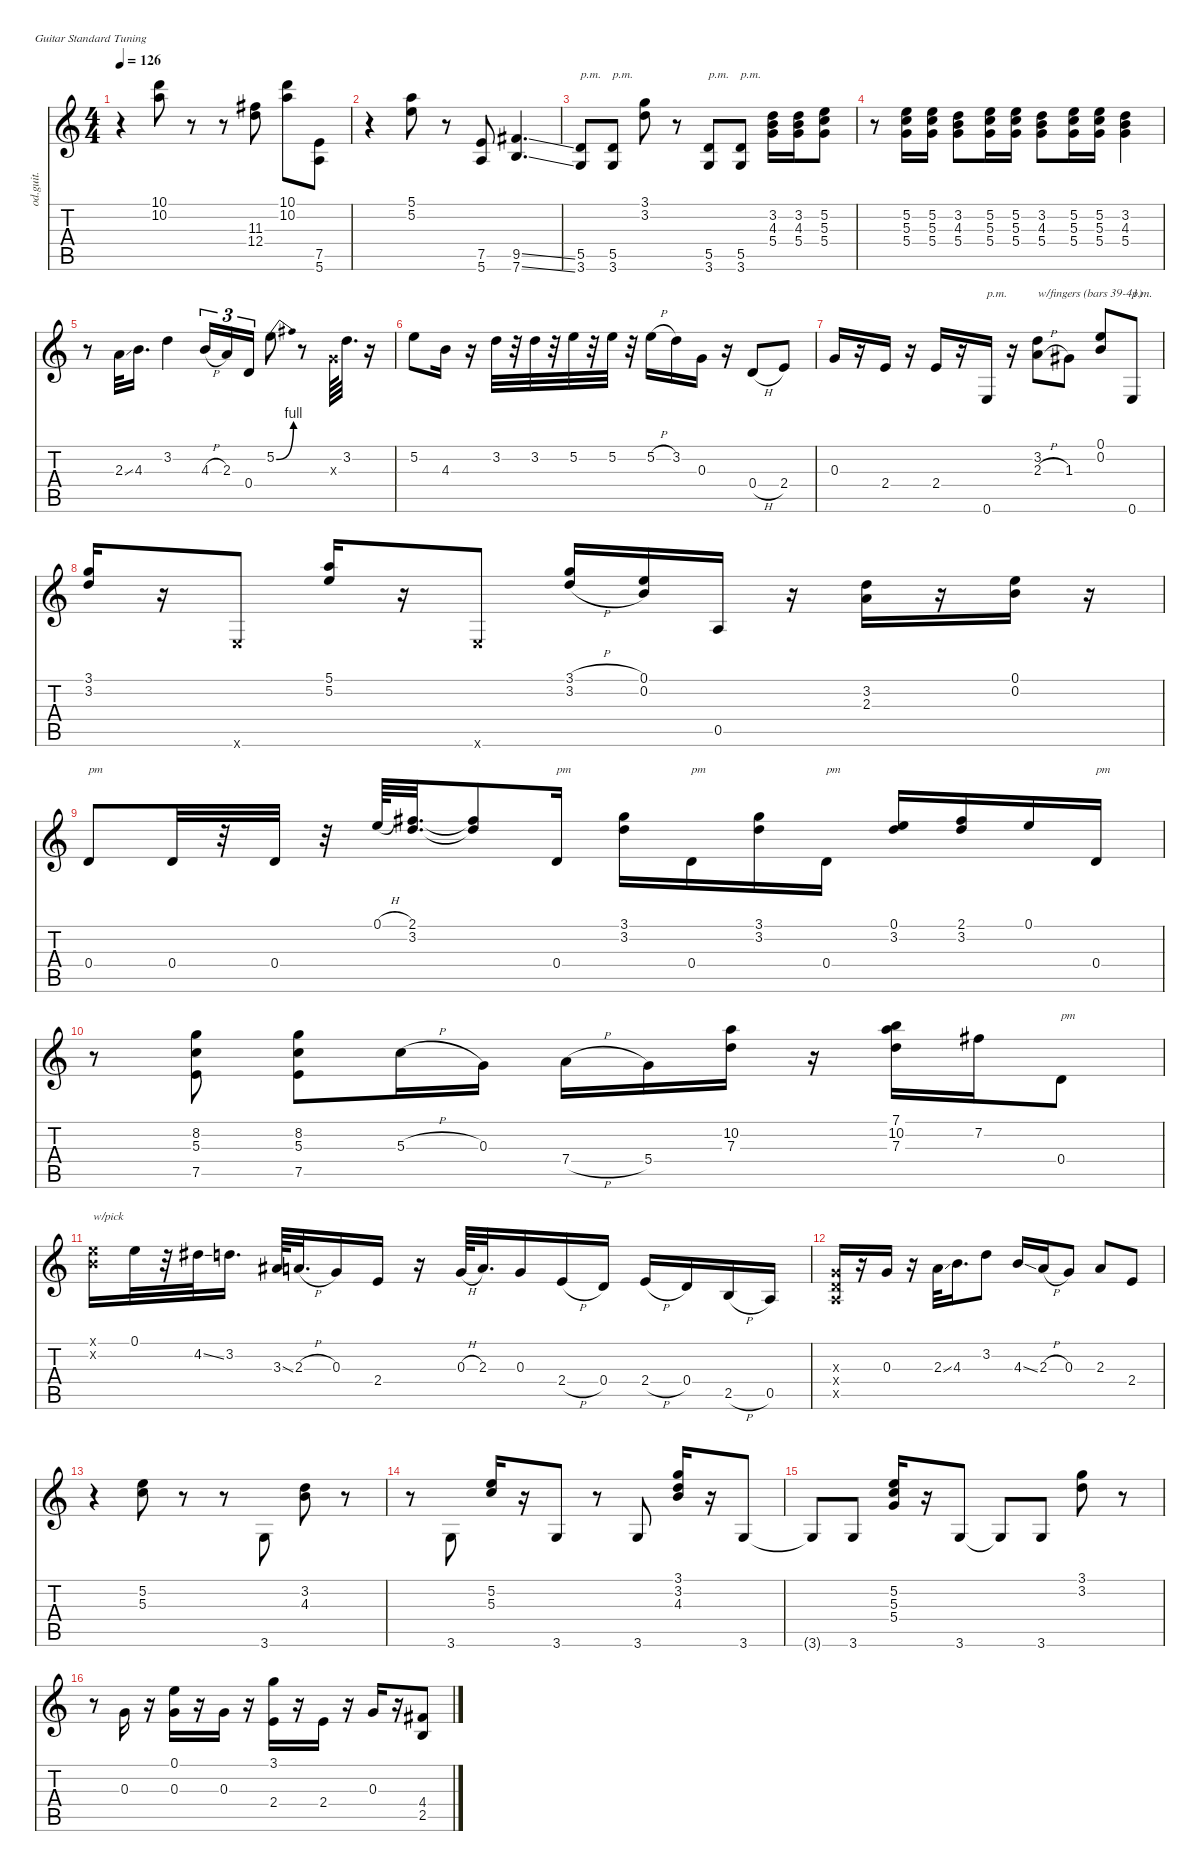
\defaultSystemsLayout 4
\hideDynamics
\bracketExtendMode nobrackets
\otherSystemsTrackNameOrientation horizontal
\track ("Jeff Baxter (Overdr. Gtr)" "od.guit.") {instrument overdrivenguitar}
\staff {score tabs}
\tuning (E4 B3 G3 D3 A2 E2)
\ts (4 4)
\tempo 126
\clef g2
\ks c
r.4{dy f beam Down} (10.1 10.2).8{beam Down} r.8{beam Down} r.8{beam Down} (11.3{acc #} 12.4).8{beam Down} (10.1 10.2).8{beam Down} (7.5 5.6).8{beam Down} |
r.4{beam Down} (5.1 5.2).8{beam Down} r.8{beam Down} (7.5 5.6).8{beam Up} (9.5{ss acc #} 7.6{ss}).4{d beam Up} |
(5.5 3.6).8{txt "p.m." beam Up} (5.5 3.6).8{txt "p.m." beam Up} (3.1 3.2).8{beam Down} r.8{beam Down} (5.5 3.6).8{txt "p.m." beam Up} (5.5 3.6).8{txt "p.m." beam Up} (3.2 4.3 5.4).16{beam Down} (3.2 4.3 5.4).16{beam Down} (5.2 5.3 5.4).8{beam Down} |
r.8{beam Down} (5.2 5.3 5.4).16{beam Down} (5.2 5.3 5.4).16{beam Down} (3.2 4.3 5.4).8{beam Down} (5.2 5.3 5.4).16{beam Down} (5.2 5.3 5.4).16{beam Down} (3.2 4.3 5.4).8{beam Down} (5.2 5.3 5.4).16{beam Down} (5.2 5.3 5.4).16{beam Down} (3.2 4.3 5.4).4{beam Down} |
r.8{beam Down} 2.3{ss}.32{beam Up} 4.3.16{d beam Up} 3.2.4{beam Down} 4.3{h}.16{tu (3 2) beam Up} 2.3.16{tu (3 2) beam Up} 0.4.16{tu (3 2) beam Up} 5.2{be (bend 0 0 30 4)}.8{beam Down} r.8{beam Down} 0.3{x}.64{beam Down} 3.2.32{d beam Down} r.16{beam Down} |
5.2.8{beam Down} 4.3.16{beam Down} r.16{beam Down} 3.2.32{beam Down} r.32{beam Down} 3.2.32{beam Down} r.32{beam Down} 5.2.32{beam Down} r.32{beam Down} 5.2.32{beam Down} r.32{beam Down} 5.2{h}.16{beam Down} 3.2.16{beam Down} 0.3.16{beam Down} r.16{beam Down} 0.4{h}.8{beam Up} 2.4.8{beam Up} |
0.3.16{beam Up} r.16{beam Up} 2.4.16{beam Up} r.16{beam Up} 2.4.16{beam Up} r.16{beam Up} 0.6.16{txt "p.m." beam Up} r.16{beam Up} (3.2 2.3{h}).8{txt "w/fingers (bars 39-41)" beam Down} 1.3{acc #}.8{beam Down} (0.1 0.2).8{beam Up} 0.6.8{txt "p.m." beam Up} |
(3.1 3.2).16{beam Up} r.16{beam Up} 0.6{x}.8{beam Up} (5.1 5.2).16{beam Up} r.16{beam Up} 0.6{x}.8{beam Up} (3.1{h} 3.2{h}).16{beam Up} (0.1 0.2).16{beam Up} 0.5.16{beam Up} r.16{beam Up} (3.2 2.3).16{beam Down} r.16{beam Down} (0.1 0.2).16{beam Down} r.16{beam Down} |
0.4.8{txt "pm" beam Up} 0.4.32{beam Up} r.32{beam Up} 0.4.32{beam Up} r.32{beam Up} 0.1{h}.64{beam Up} (2.1{acc #} 3.2).32{d beam Up} (2.1{t acc #} 3.2{t}).8{beam Up} 0.4.16{txt "pm" beam Up} (3.1 3.2).16{beam Down} 0.4.16{txt "pm" beam Down} (3.1 3.2).16{beam Down} 0.4.16{txt "pm" beam Down} (0.1 3.2).16{beam Up} (2.1{acc #} 3.2).16{beam Up} 0.1.16{beam Up} 0.4.16{txt "pm" beam Up} |
r.8{beam Down} (8.2 5.3 7.5).8{beam Down} (8.2 5.3 7.5).8{beam Down} 5.3{h}.16{beam Down} 0.3.16{beam Down} 7.4{h}.16{beam Down} 5.4.16{beam Down} (10.2 7.3).16{beam Down} r.16{beam Down} (7.1 10.2 7.3).16{beam Down} 7.2{acc #}.16{beam Down} 0.4.8{txt "pm" beam Down} |
(0.1{x} 0.2{x}).16{txt "w/pick" beam Down} 0.1.32{beam Down} r.32{beam Down} 4.2{ss acc #}.32{beam Down} 3.2.16{d beam Down} 3.3{ss acc #}.64{beam Up} 2.3{h}.32{d beam Up} 0.3.16{beam Up} 2.4.16{beam Up} r.16{beam Up} 0.3{h}.64{beam Up} 2.3.32{d beam Up} 0.3.16{beam Up} 2.4{h}.16{beam Up} 0.4.16{beam Up} 2.4{h}.16{beam Up} 0.4.16{beam Up} 2.5{h}.16{beam Up} 0.5.16{beam Up} |
(0.3{x} 0.4{x} 0.5{x}).16{beam Up} r.16{beam Up} 0.3.16{beam Up} r.16{beam Up} 2.3{ss}.32{beam Down} 4.3.16{d beam Down} 3.2.8{beam Down} 4.3{ss}.16{beam Up} 2.3{h}.16{beam Up} 0.3.8{beam Up} 2.3.8{beam Up} 2.4.8{beam Up} |
r.4{beam Down} (5.2 5.3).8{beam Down} r.8{beam Down} r.8{beam Down} 3.6.8{beam Up} (3.2 4.3).8{beam Down} r.8{beam Down} |
r.8{beam Down} 3.6.8{beam Up} (5.2 5.3).16{beam Up} r.16{beam Up} 3.6.8{beam Up} r.8{beam Up} 3.6.8{beam Up} (3.1 3.2 4.3).16{beam Up} r.16{beam Up} 3.6.8{beam Up} |
3.6{t}.8{beam Up} 3.6.8{beam Up} (5.2 5.3 5.4).16{beam Up} r.16{beam Up} 3.6.8{beam Up} 3.6{t}.8{beam Up} 3.6.8{beam Up} (3.1 3.2).8{beam Down} r.8{beam Down} |
r.8{beam Down} 0.3.16{beam Up} r.16{beam Up} (0.1 0.3).16{beam Down} r.16{beam Down} 0.3.16{beam Down} r.16{beam Down} (3.1 2.4).16{beam Down} r.16{beam Down} 2.4.16{beam Down} r.16{beam Down} 0.3.16{beam Up} r.16{beam Up} (4.4{ss acc #} 2.5{ss}).8{beam Up}
